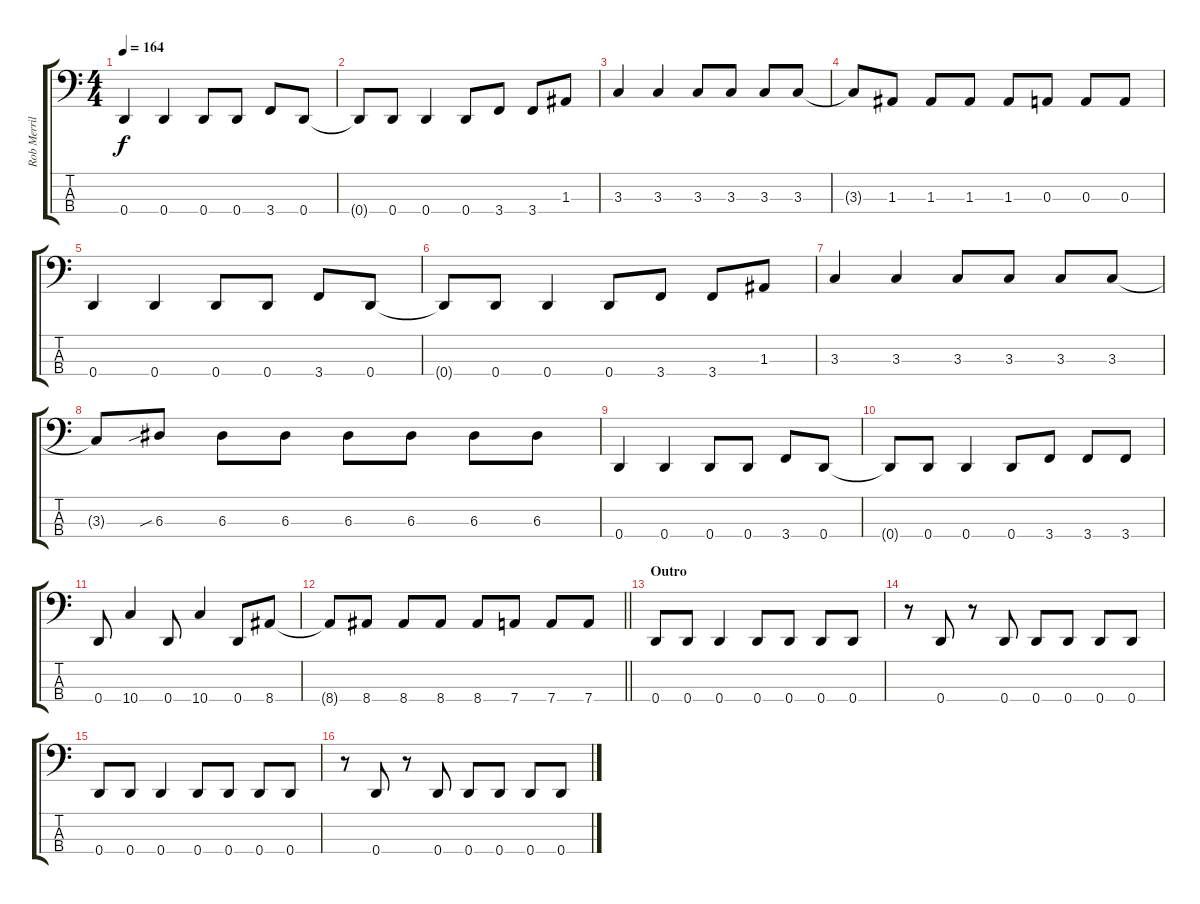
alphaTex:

\track ("Rob Merrill" "Rob Merril") {instrument electricbassfinger}
\staff {score tabs}
\tuning (G2 D2 A1 D1) {hide}
\ts (4 4)
\tempo 164
\clef f4
\ks c
0.4.4{dy f} 0.4.4 0.4.8 0.4.8 3.4.8 0.4.8 |
0.4{t}.8 0.4.8 0.4.4 0.4.8 3.4.8 3.4.8 1.3.8 |
3.3.4 3.3.4 3.3.8 3.3.8 3.3.8 3.3.8 |
3.3{t}.8 1.3.8 1.3.8 1.3.8 1.3.8 0.3.8 0.3.8 0.3.8 |
0.4.4 0.4.4 0.4.8 0.4.8 3.4.8 0.4.8 |
0.4{t}.8 0.4.8 0.4.4 0.4.8 3.4.8 3.4.8 1.3.8 |
3.3.4 3.3.4 3.3.8 3.3.8 3.3.8 3.3.8 |
3.3{t}.8 6.3{sib}.8 6.3.8 6.3.8 6.3.8 6.3.8 6.3.8 6.3.8 |
0.4.4 0.4.4 0.4.8 0.4.8 3.4.8 0.4.8 |
0.4{t}.8 0.4.8 0.4.4 0.4.8 3.4.8 3.4.8 3.4.8 |
0.4.8 10.4.4 0.4.8 10.4.4 0.4.8 8.4.8 |
\barLineRight lightlight
8.4{t}.8 8.4.8 8.4.8 8.4.8 8.4.8 7.4.8 7.4.8 7.4.8 |
\section ("" "Outro")
0.4.8 0.4.8 0.4.4 0.4.8 0.4.8 0.4.8 0.4.8 |
r.8 0.4.8 r.8 0.4.8 0.4.8 0.4.8 0.4.8 0.4.8 |
0.4.8 0.4.8 0.4.4 0.4.8 0.4.8 0.4.8 0.4.8 |
r.8 0.4.8 r.8 0.4.8 0.4.8 0.4.8 0.4.8 0.4.8
